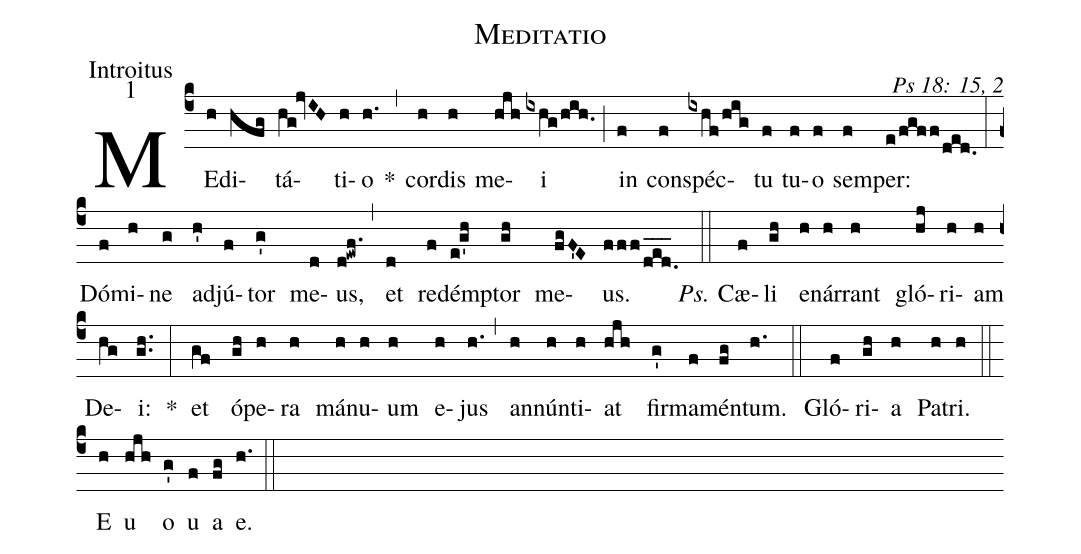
name: Meditatio;
office-part: Introitus;
mode: 1;
commentary: Ps 18: 15, 2;
%%
(c4) ME(h)di(hfg)tá(hg!jvIH)ti(h)o(h.) *(,) cor(h)dis(h) me(hjh)i(ixhg/hih.) (;) in(f) con(f)spéc(ixhf/hig)tu(f) tu(f)o(f) sem(f)per:(e/fgff/ded.) (:)
Dó(f)mi(h)ne(g) ad(h')jú(f)tor(g') me(d)us,(d!ewf.) (,) et(d) red(f)émp(e!g'h)tor(gh) me(fgF'E)us.(fff/d_e_d._) (::)
<i>Ps.</i> Cæ(f)li(gh) e(h)nár(h)rant(h) gló(hj)ri(h)am(h) De(hg)i:(gh..) *(:)
et(gf) ó(gh)pe(h)ra(h) má(h)nu(h)um(h) e(h)jus(h.) (,) an(h)nún(h)ti(h)at(hjh) fir(g')ma(f)mén(fg)tum.(h.) (::)
Gló(f)ri(gh)a(h) Pa(h)tri.(h) (::)
<eu>E(h) u(hjh) o(g') u(f) a(fg) e.</eu>(h.) (::)
